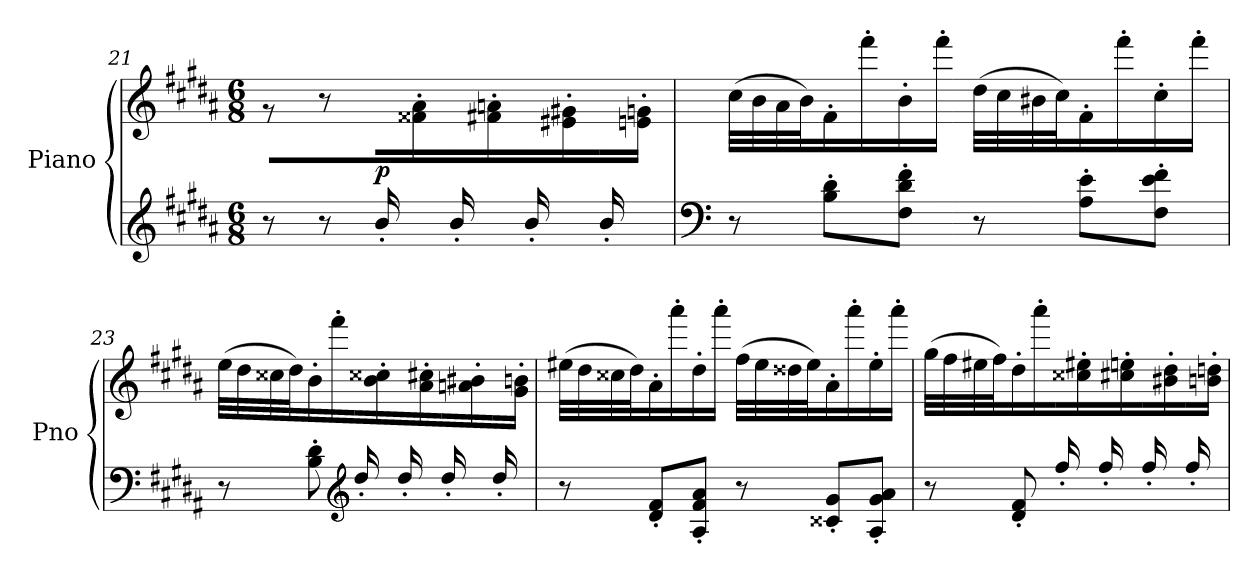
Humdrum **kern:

**kern	**kern	**dynam
*part1	*part1	*part1
*staff2	*staff1	*staff1/2
*I"Piano	*	*
*I'Pno	*	*
*clefG2	*clefG2	*
*k[f#c#g#d#a#]	*k[f#c#g#d#a#]	*
*M6/8	*M6/8	*
=21	=21	=21
*^	*	*
4ryy	8r	8r	.
.	8r	8r	.
!	!	!	!LO:DY:b
16b'/LL	2ryy	16ryy	p
16ryy	.	16f##X\' 16a#\'JJ	.
16b'/LL	.	16ryy	.
16ryy	.	16f#X\' 16an\'JJ	.
16b'/LL	.	16ryy	.
16ryy	.	16e#X\' 16g#X\'JJ	.
16b'/LL	.	16ryy	.
16ryy	.	16en\' 16gn\'JJ	.
*v	*v	*	*
=22	=22	=22
*clefF4	*	*
8r	(>32cc#\LLL	.
.	32b\	.
.	32a#\	.
.	32b\J)	.
8B\' 8d#\'L	16f#'\	.
.	16fff#'\	.
8F#\' 8d#\' 8f#\'J	16b'\	.
.	16fff#'\JJ	.
8r	(>32dd#\LLL	.
.	32cc#\	.
.	32b#X\	.
.	32cc#\J)	.
8A#\' 8e\'L	16f#'\	.
.	16fff#'\	.
8F#\' 8e\' 8f#\'J	16cc#'\	.
.	16fff#'\JJ	.
!!LO:LB:g=z
=23	=23	=23
*^	*	*
4ryy	8r	(>32ee\LLL	.
.	.	32dd#\	.
.	.	32cc##X\	.
.	.	32dd#\J)	.
.	8B\' 8d#\'	16b'\	.
.	.	16fff#'\JJ	.
*clefG2	*	*	*
16dd#'/LL	2ryy	16ryy	.
16ryy	.	16b\' 16cc##X\'JJ	.
16dd#'/LL	.	16ryy	.
16ryy	.	16a#\' 16cc#X\'JJ	.
16dd#'/LL	.	16ryy	.
16ryy	.	16an\' 16b#X\'JJ	.
16dd#'/LL	.	16ryy	.
16ryy	.	16g#\' 16bn\'JJ	.
*v	*v	*	*
=24	=24	=24
8r	(>32ee#X\LLL	.
.	32dd#\	.
.	32cc##X\	.
.	32dd#\J)	.
8d#/' 8f#/'L	16a#'\	.
.	16aaa#'\	.
8A#/' 8f#/' 8a#/'J	16dd#'\	.
.	16aaa#'\JJ	.
8r	(>32ff#\LLL	.
.	32ee#\	.
.	32dd##X\	.
.	32ee#\J)	.
8c##X/' 8g#/'L	16a#'\	.
.	16aaa#'\	.
8A#/' 8g#/' 8a#/'J	16ee#'\	.
.	16aaa#'\JJ	.
!!LO:LB:g=z
=25	=25	=25
*^	*	*
4ryy	8r	(>32gg#\LLL	.
.	.	32ff#\	.
.	.	32ee#X\	.
.	.	32ff#\J)	.
.	8d#/' 8f#/'	16dd#'\	.
.	.	16aaa#'\JJ	.
16ff#'/LL	2ryy	16ryy	.
16ryy	.	16cc##X\' 16ee#X\'JJ	.
16ff#'/LL	.	16ryy	.
16ryy	.	16cc#X\' 16een\'JJ	.
16ff#'/LL	.	16ryy	.
16ryy	.	16b#X\' 16dd#\'JJ	.
16ff#'/LL	.	16ryy	.
16ryy	.	16bn\' 16ddn\'JJ	.
*v	*v	*	*
=	=	=
*-	*-	*-
